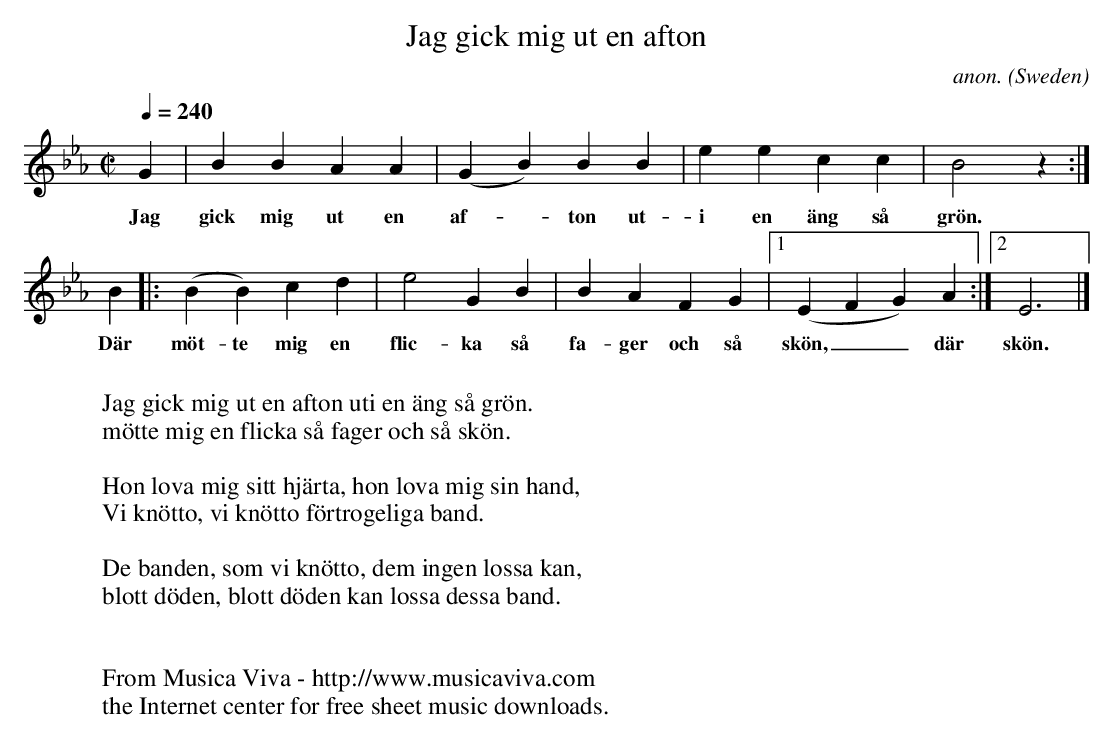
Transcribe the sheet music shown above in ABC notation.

X:1
T:Jag gick mig ut en afton
C:anon.
O:Sweden
M:C|
L:1/4
Q:1/4=240
K:Eb
G|BBAA|(GB)BB|eecc|B2 z:|
w:Jag gick mig ut en af--ton ut-i en \"ang s\aa gr\"on.
B|:(BB)cd|e2GB|BAFG|[1(EFG)A:|[2E3|]
w:D\"ar m\"ot-te mig en flic-ka s\aa fa-ger och s\aa sk\"on,__ d\"ar sk\"on.
W:
W:Jag gick mig ut en afton uti en \"ang s\aa gr\"on.
W:m\"otte mig en flicka s\aa fager och s\aa sk\"on.
W:
W:Hon lova mig sitt hj\"arta, hon lova mig sin hand,
W:Vi kn\"otto, vi kn\"otto f\"ortrogeliga band.
W:
W:De banden, som vi kn\"otto, dem ingen lossa kan,
W:blott d\"oden, blott d\"oden kan lossa dessa band.
W:
W:
W:  From Musica Viva - http://www.musicaviva.com
W:  the Internet center for free sheet music downloads.
